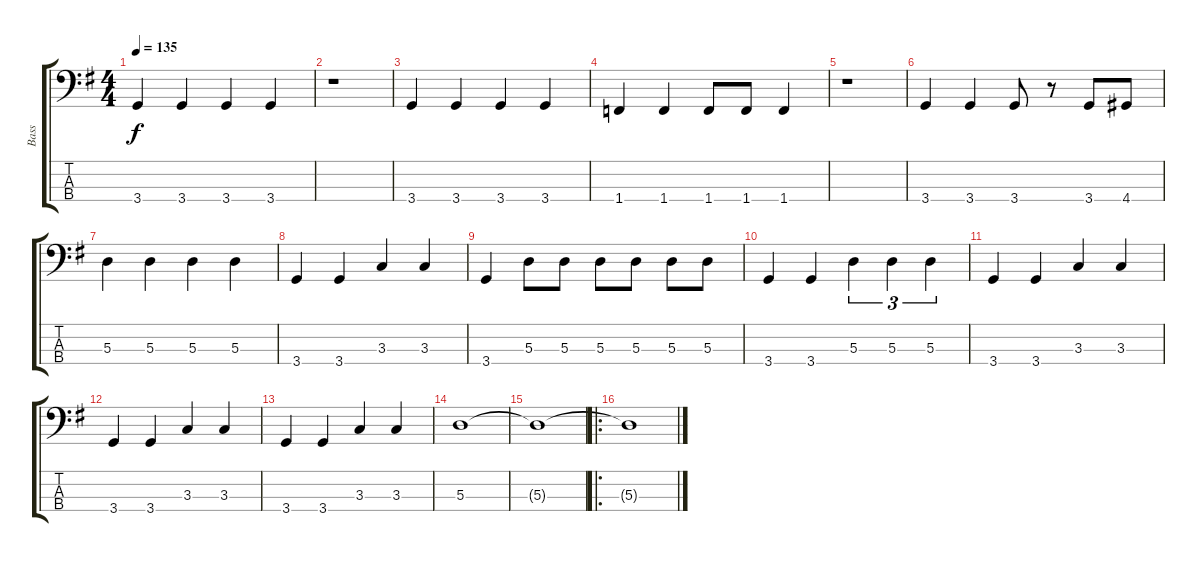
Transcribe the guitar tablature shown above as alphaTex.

\track ("Bass" "Bass") {instrument electricbassfinger}
\staff {score tabs}
\tuning (G2 D2 A1 E1) {hide}
\ts (4 4)
\tempo 135
\clef f4
\ks g
3.4.4{dy f} 3.4.4 3.4.4 3.4.4 |
r.1 |
3.4.4 3.4.4 3.4.4 3.4.4 |
1.4.4 1.4.4 1.4.8 1.4.8 1.4.4 |
r.1 |
3.4.4 3.4.4 3.4.8 r.8 3.4.8 4.4.8 |
5.3.4 5.3.4 5.3.4 5.3.4 |
3.4.4 3.4.4 3.3.4 3.3.4 |
3.4.4 5.3.8 5.3.8 5.3.8 5.3.8 5.3.8 5.3.8 |
3.4.4 3.4.4 5.3.4{tu (3 2)} 5.3.4{tu (3 2)} 5.3.4{tu (3 2)} |
3.4.4 3.4.4 3.3.4 3.3.4 |
3.4.4 3.4.4 3.3.4 3.3.4 |
3.4.4 3.4.4 3.3.4 3.3.4 |
5.3.1 |
5.3{t}.1 |
\ro
5.3{t}.1
